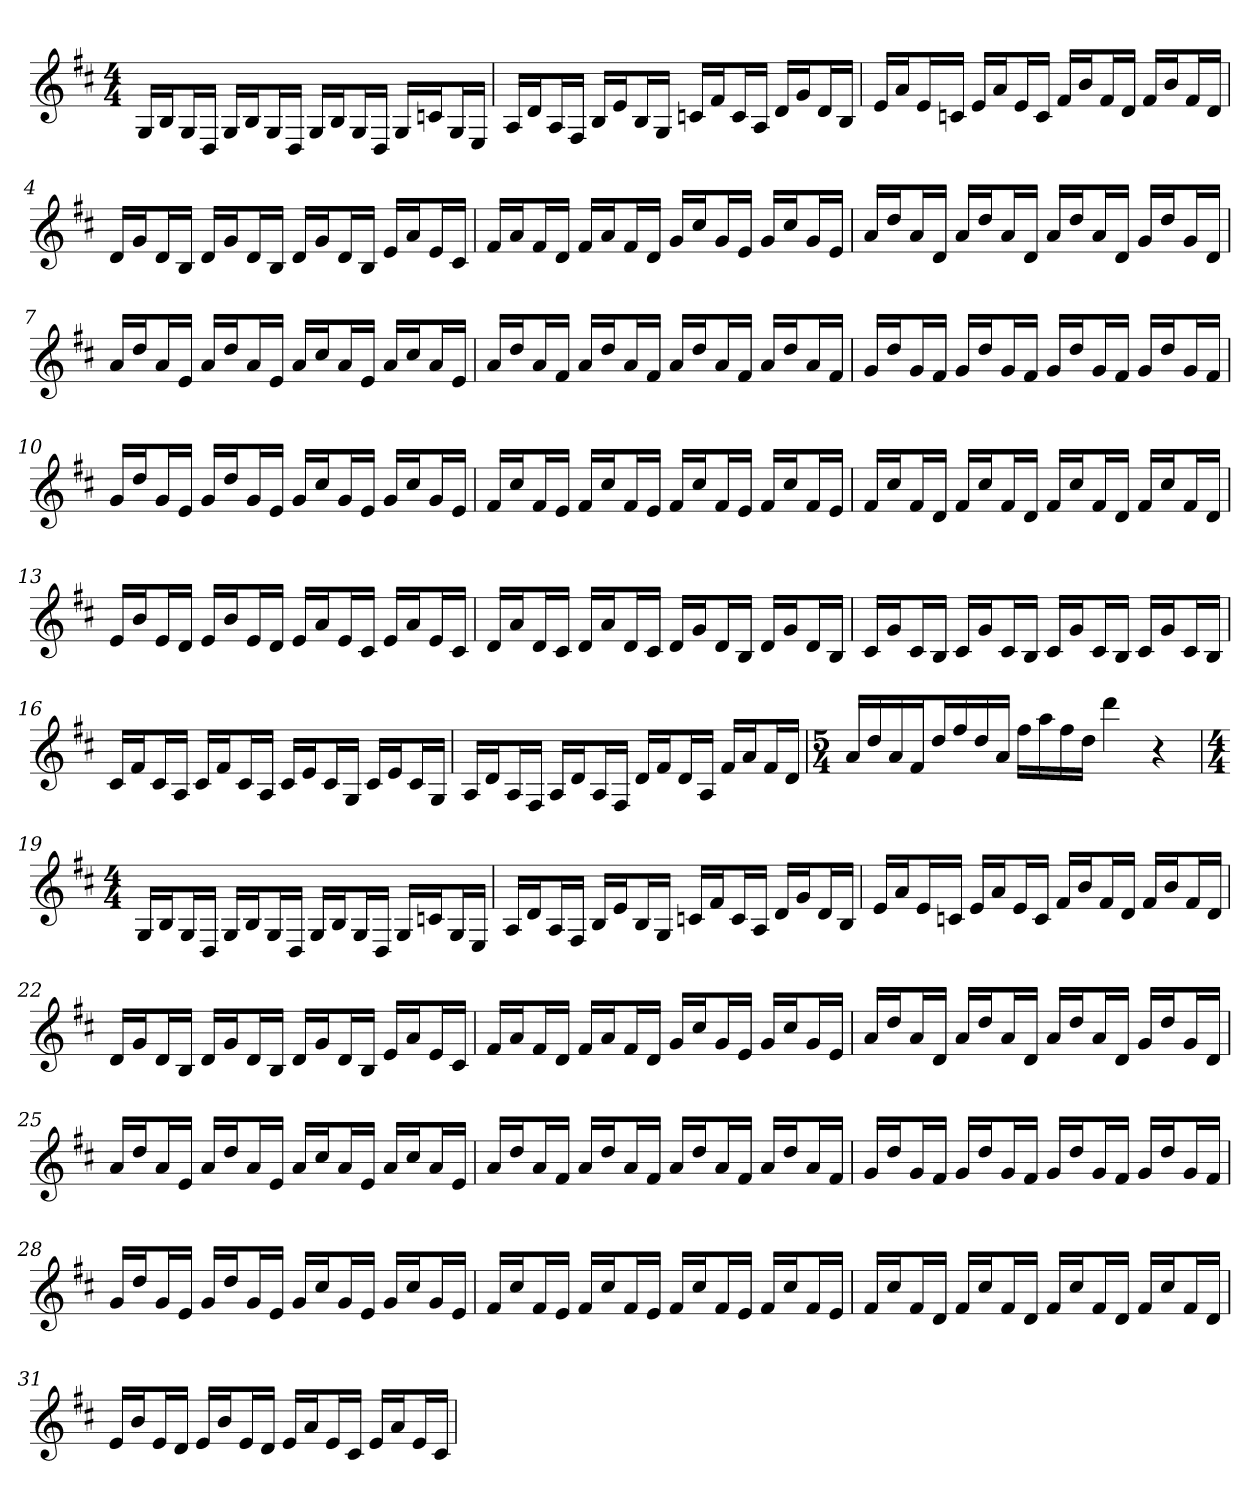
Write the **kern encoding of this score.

**kern
*part1
*staff1
*clefG2
*k[f#c#]
*D:
*M4/4
=1
16G/LL
16B/J
16G/L
16D/JJ
16G/LL
16B/J
16G/L
16D/JJ
16G/LL
16B/J
16G/L
16D/JJ
16G/LL
16cn/J
16G/L
16E/JJ
=2
16A/LL
16d/J
16A/L
16F#/JJ
16B/LL
16e/J
16B/L
16G/JJ
16cn/LL
16f#/J
16c/L
16A/JJ
16d/LL
16g/J
16d/L
16B/JJ
=3
16e/LL
16a/J
16e/L
16cn/JJ
16e/LL
16a/J
16e/L
16c/JJ
16f#/LL
16b/J
16f#/L
16d/JJ
16f#/LL
16b/J
16f#/L
16d/JJ
=4
16d/LL
16g/J
16d/L
16B/JJ
16d/LL
16g/J
16d/L
16B/JJ
16d/LL
16g/J
16d/L
16B/JJ
16e/LL
16a/J
16e/L
16c#/JJ
=5
16f#/LL
16a/J
16f#/L
16d/JJ
16f#/LL
16a/J
16f#/L
16d/JJ
16g/LL
16cc#/J
16g/L
16e/JJ
16g/LL
16cc#/J
16g/L
16e/JJ
=6
16a/LL
16dd/J
16a/L
16d/JJ
16a/LL
16dd/J
16a/L
16d/JJ
16a/LL
16dd/J
16a/L
16d/JJ
16g/LL
16dd/J
16g/L
16d/JJ
=7
16a/LL
16dd/J
16a/L
16e/JJ
16a/LL
16dd/J
16a/L
16e/JJ
16a/LL
16cc#/J
16a/L
16e/JJ
16a/LL
16cc#/J
16a/L
16e/JJ
=8
16a/LL
16dd/J
16a/L
16f#/JJ
16a/LL
16dd/J
16a/L
16f#/JJ
16a/LL
16dd/J
16a/L
16f#/JJ
16a/LL
16dd/J
16a/L
16f#/JJ
=9
16g/LL
16dd/J
16g/L
16f#/JJ
16g/LL
16dd/J
16g/L
16f#/JJ
16g/LL
16dd/J
16g/L
16f#/JJ
16g/LL
16dd/J
16g/L
16f#/JJ
=10
16g/LL
16dd/J
16g/L
16e/JJ
16g/LL
16dd/J
16g/L
16e/JJ
16g/LL
16cc#/J
16g/L
16e/JJ
16g/LL
16cc#/J
16g/L
16e/JJ
=11
16f#/LL
16cc#/J
16f#/L
16e/JJ
16f#/LL
16cc#/J
16f#/L
16e/JJ
16f#/LL
16cc#/J
16f#/L
16e/JJ
16f#/LL
16cc#/J
16f#/L
16e/JJ
=12
16f#/LL
16cc#/J
16f#/L
16d/JJ
16f#/LL
16cc#/J
16f#/L
16d/JJ
16f#/LL
16cc#/J
16f#/L
16d/JJ
16f#/LL
16cc#/J
16f#/L
16d/JJ
=13
16e/LL
16b/J
16e/L
16d/JJ
16e/LL
16b/J
16e/L
16d/JJ
16e/LL
16a/J
16e/L
16c#/JJ
16e/LL
16a/J
16e/L
16c#/JJ
=14
16d/LL
16a/J
16d/L
16c#/JJ
16d/LL
16a/J
16d/L
16c#/JJ
16d/LL
16g/J
16d/L
16B/JJ
16d/LL
16g/J
16d/L
16B/JJ
=15
16c#/LL
16g/J
16c#/L
16B/JJ
16c#/LL
16g/J
16c#/L
16B/JJ
16c#/LL
16g/J
16c#/L
16B/JJ
16c#/LL
16g/J
16c#/L
16B/JJ
=16
16c#/LL
16f#/J
16c#/L
16A/JJ
16c#/LL
16f#/J
16c#/L
16A/JJ
16c#/LL
16e/J
16c#/L
16G/JJ
16c#/LL
16e/J
16c#/L
16G/JJ
=17
16A/LL
16d/J
16A/L
16F#/JJ
16A/LL
16d/J
16A/L
16F#/JJ
16d/LL
16f#/J
16d/L
16A/JJ
16f#/LL
16a/J
16f#/L
16d/JJ
=18
*M5/4
16a/LL
16dd/
16a/
16f#/J
16dd/L
16ff#/
16dd/
16a/JJ
16ff#\LL
16aa\
16ff#\
16dd\JJ
4ddd
4r
=19
*M4/4
16G/LL
16B/J
16G/L
16D/JJ
16G/LL
16B/J
16G/L
16D/JJ
16G/LL
16B/J
16G/L
16D/JJ
16G/LL
16cn/J
16G/L
16E/JJ
=20
16A/LL
16d/J
16A/L
16F#/JJ
16B/LL
16e/J
16B/L
16G/JJ
16cn/LL
16f#/J
16c/L
16A/JJ
16d/LL
16g/J
16d/L
16B/JJ
=21
16e/LL
16a/J
16e/L
16cn/JJ
16e/LL
16a/J
16e/L
16c/JJ
16f#/LL
16b/J
16f#/L
16d/JJ
16f#/LL
16b/J
16f#/L
16d/JJ
=22
16d/LL
16g/J
16d/L
16B/JJ
16d/LL
16g/J
16d/L
16B/JJ
16d/LL
16g/J
16d/L
16B/JJ
16e/LL
16a/J
16e/L
16c#/JJ
=23
16f#/LL
16a/J
16f#/L
16d/JJ
16f#/LL
16a/J
16f#/L
16d/JJ
16g/LL
16cc#/J
16g/L
16e/JJ
16g/LL
16cc#/J
16g/L
16e/JJ
=24
16a/LL
16dd/J
16a/L
16d/JJ
16a/LL
16dd/J
16a/L
16d/JJ
16a/LL
16dd/J
16a/L
16d/JJ
16g/LL
16dd/J
16g/L
16d/JJ
=25
16a/LL
16dd/J
16a/L
16e/JJ
16a/LL
16dd/J
16a/L
16e/JJ
16a/LL
16cc#/J
16a/L
16e/JJ
16a/LL
16cc#/J
16a/L
16e/JJ
=26
16a/LL
16dd/J
16a/L
16f#/JJ
16a/LL
16dd/J
16a/L
16f#/JJ
16a/LL
16dd/J
16a/L
16f#/JJ
16a/LL
16dd/J
16a/L
16f#/JJ
=27
16g/LL
16dd/J
16g/L
16f#/JJ
16g/LL
16dd/J
16g/L
16f#/JJ
16g/LL
16dd/J
16g/L
16f#/JJ
16g/LL
16dd/J
16g/L
16f#/JJ
=28
16g/LL
16dd/J
16g/L
16e/JJ
16g/LL
16dd/J
16g/L
16e/JJ
16g/LL
16cc#/J
16g/L
16e/JJ
16g/LL
16cc#/J
16g/L
16e/JJ
=29
16f#/LL
16cc#/J
16f#/L
16e/JJ
16f#/LL
16cc#/J
16f#/L
16e/JJ
16f#/LL
16cc#/J
16f#/L
16e/JJ
16f#/LL
16cc#/J
16f#/L
16e/JJ
=30
16f#/LL
16cc#/J
16f#/L
16d/JJ
16f#/LL
16cc#/J
16f#/L
16d/JJ
16f#/LL
16cc#/J
16f#/L
16d/JJ
16f#/LL
16cc#/J
16f#/L
16d/JJ
=31
16e/LL
16b/J
16e/L
16d/JJ
16e/LL
16b/J
16e/L
16d/JJ
16e/LL
16a/J
16e/L
16c#/JJ
16e/LL
16a/J
16e/L
16c#/JJ
=
*-
